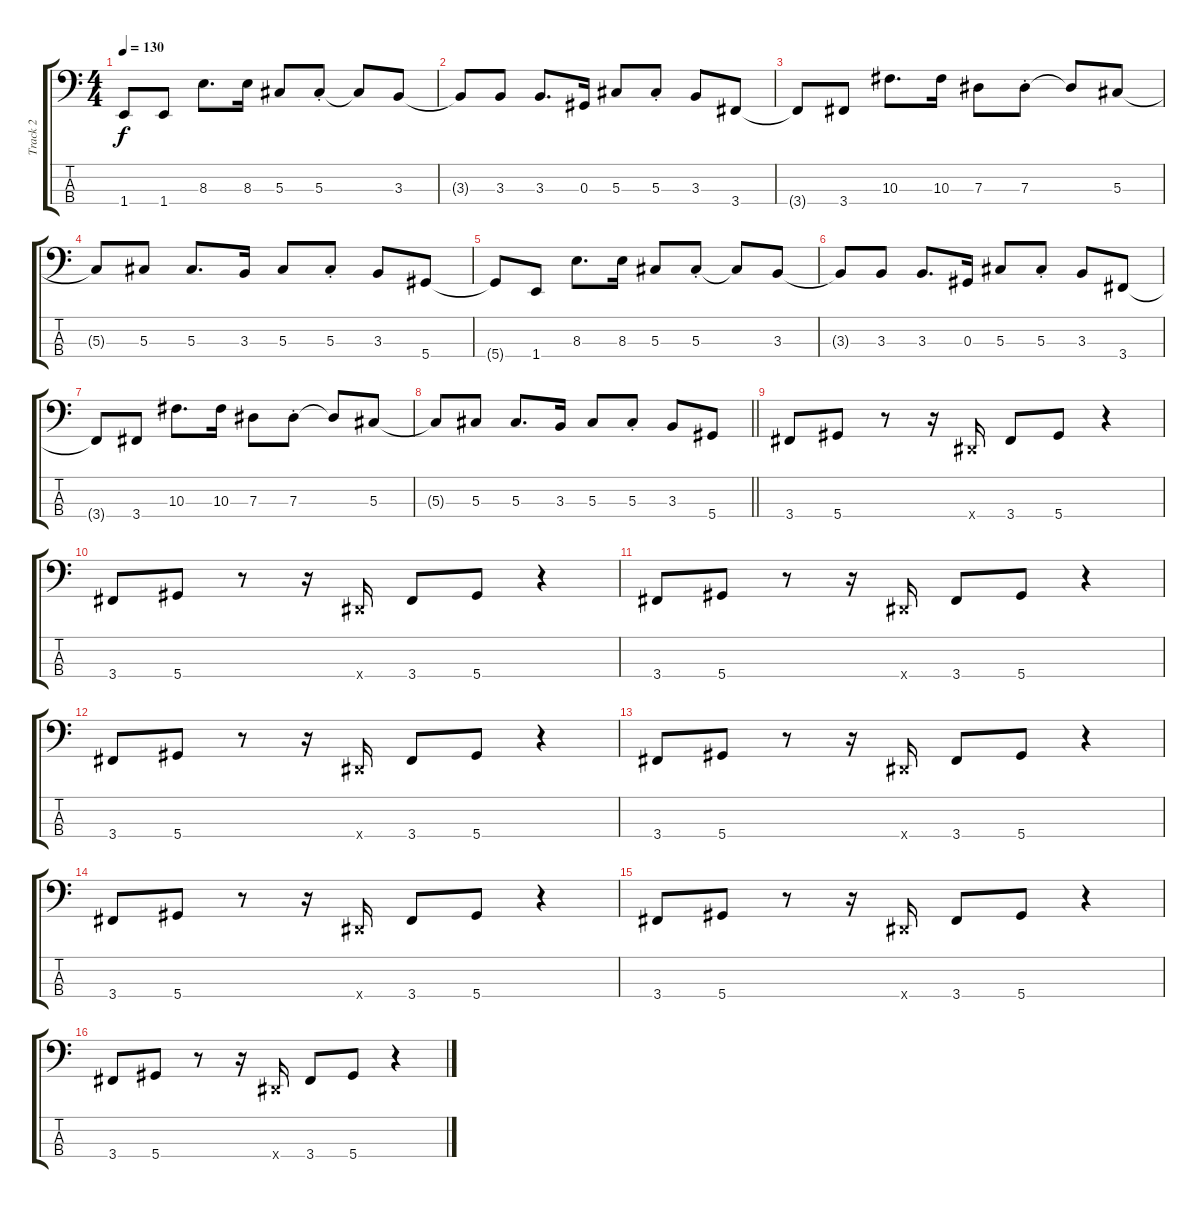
\track ("Track 2" "Track 2") {instrument electricbassfinger}
\staff {score tabs}
\tuning (Gb2 Db2 Ab1 Eb1) {hide}
\ts (4 4)
\tempo 130
\clef f4
\ks c
1.4{t}.8{dy f} 1.4.8 8.3.8{d} 8.3.16 5.3.8 5.3{st}.8 5.3{t}.8 3.3.8 |
3.3{t}.8 3.3.8 3.3.8{d} 0.3.16 5.3.8 5.3{st}.8 3.3.8 3.4.8 |
3.4{t}.8 3.4.8 10.3.8{d} 10.3.16 7.3.8 7.3{st}.8 7.3{t}.8 5.3.8 |
5.3{t}.8 5.3.8 5.3.8{d} 3.3.16 5.3.8 5.3{st}.8 3.3.8 5.4.8 |
5.4{t}.8 1.4.8 8.3.8{d} 8.3.16 5.3.8 5.3{st}.8 5.3{t}.8 3.3.8 |
3.3{t}.8 3.3.8 3.3.8{d} 0.3.16 5.3.8 5.3{st}.8 3.3.8 3.4.8 |
3.4{t}.8 3.4.8 10.3.8{d} 10.3.16 7.3.8 7.3{st}.8 7.3{t}.8 5.3.8 |
\barLineRight lightlight
5.3{t}.8 5.3.8 5.3.8{d} 3.3.16 5.3.8 5.3{st}.8 3.3.8 5.4.8 |
3.4.8 5.4.8 r.8 r.16 0.4{x}.16 3.4.8 5.4.8 r.4 |
3.4.8 5.4.8 r.8 r.16 0.4{x}.16 3.4.8 5.4.8 r.4 |
3.4.8 5.4.8 r.8 r.16 0.4{x}.16 3.4.8 5.4.8 r.4 |
3.4.8 5.4.8 r.8 r.16 0.4{x}.16 3.4.8 5.4.8 r.4 |
3.4.8 5.4.8 r.8 r.16 0.4{x}.16 3.4.8 5.4.8 r.4 |
3.4.8 5.4.8 r.8 r.16 0.4{x}.16 3.4.8 5.4.8 r.4 |
3.4.8 5.4.8 r.8 r.16 0.4{x}.16 3.4.8 5.4.8 r.4 |
3.4.8 5.4.8 r.8 r.16 0.4{x}.16 3.4.8 5.4.8 r.4
